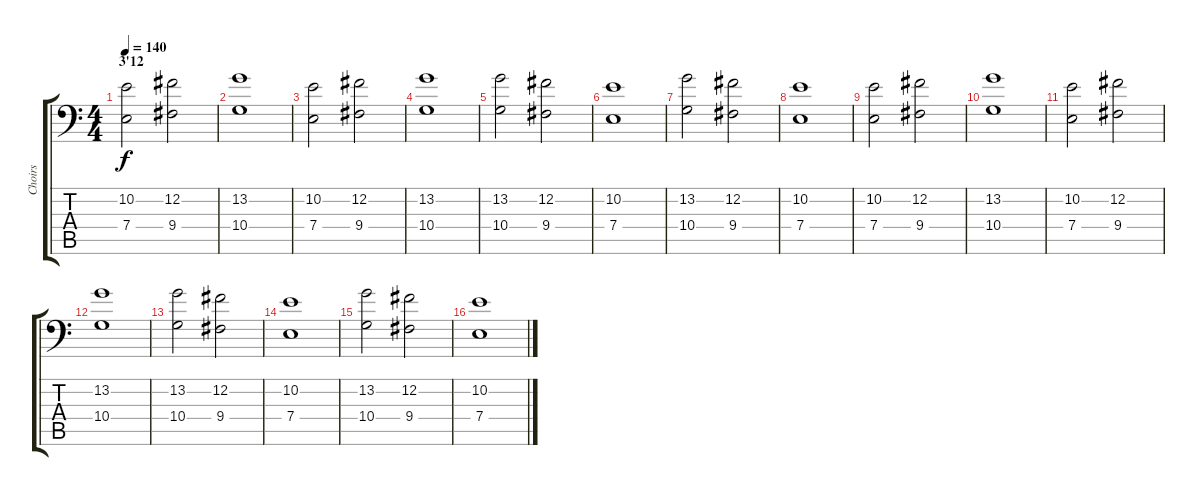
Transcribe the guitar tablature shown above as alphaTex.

\track ("Choirs" "Choirs") {instrument choiraahs}
\staff {score tabs}
\tuning (B3 Gb3 D3 A2 E2 A1) {hide}
\ts (4 4)
\section ("" "3'12")
\tempo 140
\clef f4
\ks c
(10.2 7.4).2{dy f} (12.2 9.4).2 |
(13.2 10.4).1 |
(10.2 7.4).2 (12.2 9.4).2 |
(13.2 10.4).1 |
(13.2 10.4).2 (12.2 9.4).2 |
(10.2 7.4).1 |
(13.2 10.4).2 (12.2 9.4).2 |
(10.2 7.4).1 |
(10.2 7.4).2 (12.2 9.4).2 |
(13.2 10.4).1 |
(10.2 7.4).2 (12.2 9.4).2 |
(13.2 10.4).1 |
(13.2 10.4).2 (12.2 9.4).2 |
(10.2 7.4).1 |
(13.2 10.4).2 (12.2 9.4).2 |
(10.2 7.4).1
